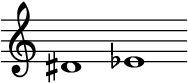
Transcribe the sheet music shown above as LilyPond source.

\version "2.16.2" % absolutely necessary!

% use this to crop output page size to match the snippet
#(ly:set-option 'preview #t)

%%%%%%%%%%%%%%%%%%%%%%%%%%
% here goes the snippet: %
%%%%%%%%%%%%%%%%%%%%%%%%%%
<<
\relative c' {
  \override Staff.TimeSignature #'stencil = ##f 
  \time 3/1
  dis1 es
}
>>